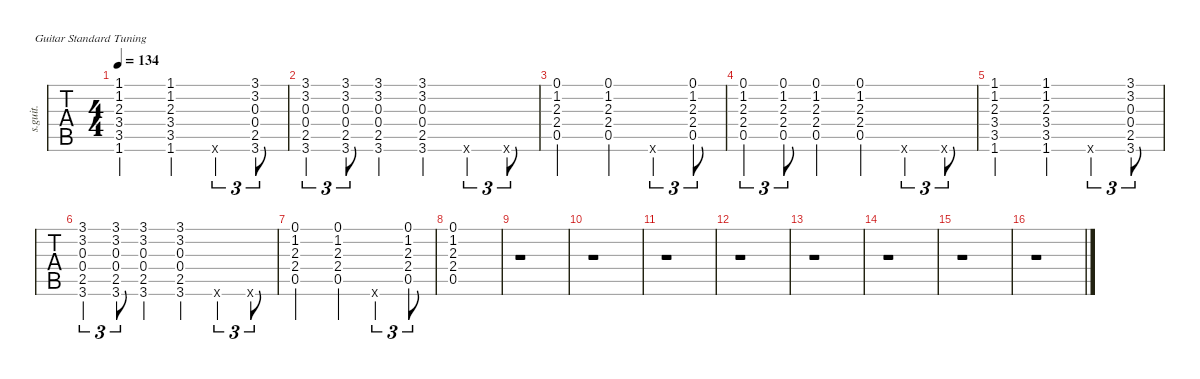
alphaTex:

\defaultSystemsLayout 4
\hideDynamics
\bracketExtendMode nobrackets
\track ("Steel Guitar" "s.guit.") {instrument acousticguitarsteel}
\staff {tabs}
\tuning (E4 B3 G3 D3 A2 E2)
\ts (4 4)
\tempo 134
\clef g2
\ks c
(1.6 3.5 3.4 2.3 1.2 1.1).2{dy mf} (1.6 3.5 3.4 2.3 1.2 1.1).4 0.6{x}.4{tu (3 2)} (3.6 2.5 0.4 0.3 3.2 3.1).8{tu (3 2)} |
(3.6 2.5 0.4 0.3 3.2 3.1).4{tu (3 2)} (3.6 2.5 0.4 0.3 3.2 3.1).8{tu (3 2)} (3.6 2.5 0.4 0.3 3.2 3.1).4 (3.6 2.5 0.4 0.3 3.2 3.1).4 0.6{x}.4{tu (3 2)} 0.6{x}.8{tu (3 2)} |
(0.1 1.2 2.3 2.4 0.5).2 (0.1 1.2 2.3 2.4 0.5).4 0.6{x}.4{tu (3 2)} (0.5 2.4 2.3 1.2 0.1).8{tu (3 2)} |
(0.5 2.4 2.3 1.2 0.1).4{tu (3 2)} (0.5 2.4 2.3 1.2 0.1).8{tu (3 2)} (0.5 2.4 2.3 1.2 0.1).4 (0.5 2.4 2.3 1.2 0.1).4 0.6{x}.4{tu (3 2)} 0.6{x}.8{tu (3 2)} |
(1.6 3.5 3.4 2.3 1.2 1.1).2 (1.6 3.5 3.4 2.3 1.2 1.1).4 0.6{x}.4{tu (3 2)} (3.6 2.5 0.4 0.3 3.2 3.1).8{tu (3 2)} |
(3.6 2.5 0.4 0.3 3.2 3.1).4{tu (3 2)} (3.6 2.5 0.4 0.3 3.2 3.1).8{tu (3 2)} (3.6 2.5 0.4 0.3 3.2 3.1).4 (3.6 2.5 0.4 0.3 3.2 3.1).4 0.6{x}.4{tu (3 2)} 0.6{x}.8{tu (3 2)} |
(0.1 1.2 2.3 2.4 0.5).2 (0.1 1.2 2.3 2.4 0.5).4 0.6{x}.4{tu (3 2)} (0.1 1.2 2.3 2.4 0.5).8{tu (3 2)} |
(0.1 1.2 2.3 2.4 0.5).1 |
r.1 |
r.1 |
r.1 |
r.1 |
r.1 |
r.1 |
r.1 |
r.1
